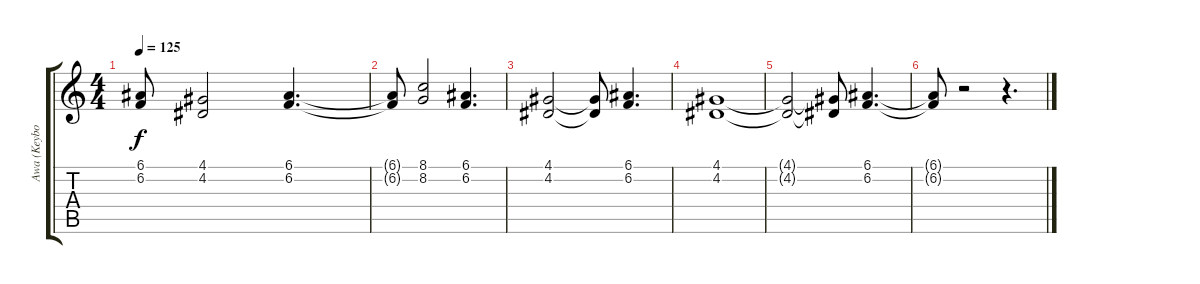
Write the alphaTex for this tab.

\track ("Awa (Keybords)" "Awa (Keybo") {instrument stringensemble1}
\staff {score tabs}
\tuning (E4 B3 G3 D3 A2 E2) {hide}
\ts (4 4)
\tempo 125
\clef g2
\ks c
(6.1{t} 6.2{t}).8{dy f} (4.1 4.2).2 (6.1 6.2).4{d} |
(6.1{t} 6.2{t}).8 (8.1 8.2).2 (6.1 6.2).4{d} |
(4.1 4.2).2 (4.1{t} 4.2{t}).8 (6.1 6.2).4{d} |
(4.1 4.2).1 |
(4.1{t} 4.2{t}).2 (4.1{t} 4.2{t}).8 (6.1 6.2).4{d} |
(6.1{t} 6.2{t}).8 r.2 r.4{d}
